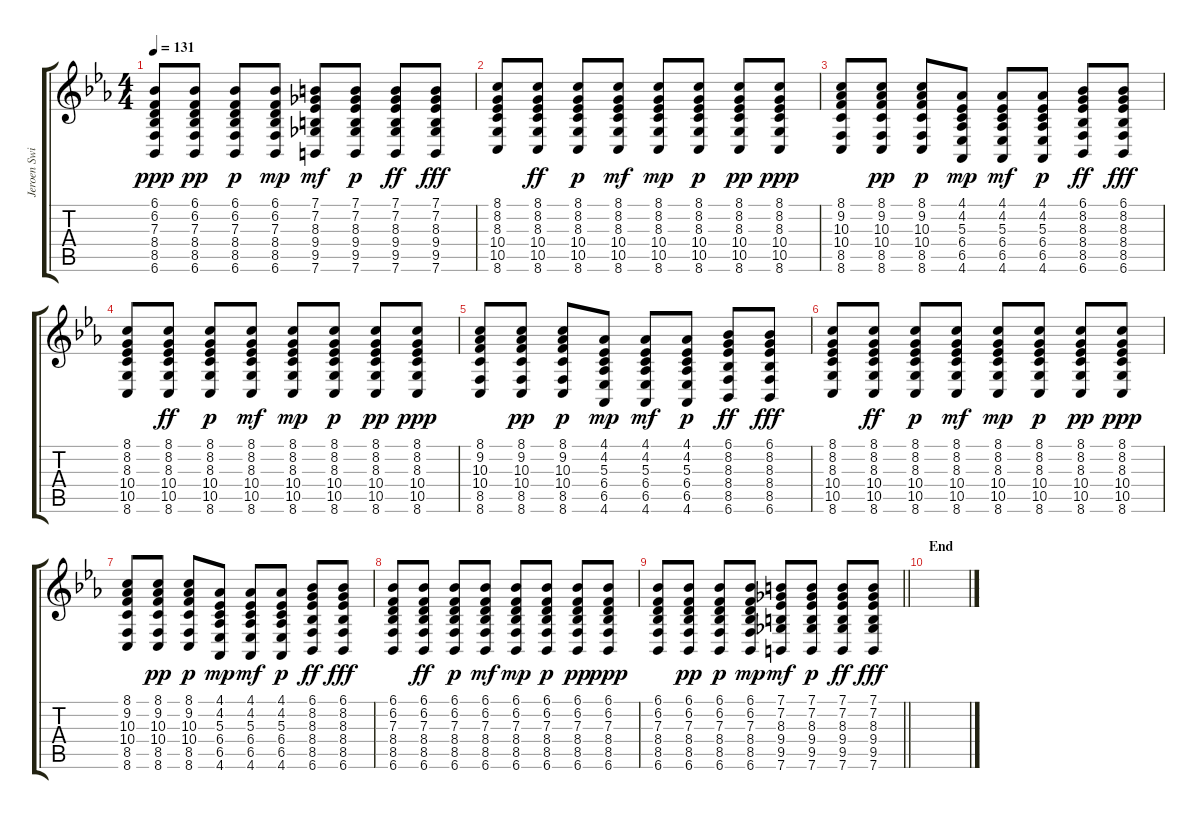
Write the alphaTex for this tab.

\track ("Jeroen Swinnen (Helicopter Effect)" "Jeroen Swi") {instrument breathnoise}
\staff {score tabs}
\tuning (E4 B3 G3 D3 A2 E2) {hide}
\ts (4 4)
\tempo 131
\clef g2
\ks cminor
(6.1 6.2 7.3 8.4 8.5 6.6).8{dy ppp} (6.1 6.2 7.3 8.4 8.5 6.6).8{dy pp} (6.1 6.2 7.3 8.4 8.5 6.6).8{dy p} (6.1 6.2 7.3 8.4 8.5 6.6).8{dy mp} (7.1 7.2 8.3 9.4 9.5 7.6).8{dy mf} (7.1 7.2 8.3 9.4 9.5 7.6).8{dy p} (7.1 7.2 8.3 9.4 9.5 7.6).8{dy ff} (7.1 7.2 8.3 9.4 9.5 7.6).8{dy fff} |
(8.1 8.2 8.3 10.4 10.5 8.6).8 (8.1 8.2 8.3 10.4 10.5 8.6).8{dy ff} (8.1 8.2 8.3 10.4 10.5 8.6).8{dy p} (8.1 8.2 8.3 10.4 10.5 8.6).8{dy mf} (8.1 8.2 8.3 10.4 10.5 8.6).8{dy mp} (8.1 8.2 8.3 10.4 10.5 8.6).8{dy p} (8.1 8.2 8.3 10.4 10.5 8.6).8{dy pp} (8.1 8.2 8.3 10.4 10.5 8.6).8{dy ppp} |
(8.1 9.2 10.3 10.4 8.5 8.6).8 (8.1 9.2 10.3 10.4 8.5 8.6).8{dy pp} (8.1 9.2 10.3 10.4 8.5 8.6).8{dy p} (4.1 4.2 5.3 6.4 6.5 4.6).8{dy mp} (4.1 4.2 5.3 6.4 6.5 4.6).8{dy mf} (4.1 4.2 5.3 6.4 6.5 4.6).8{dy p} (6.1 8.2 8.3 8.4 8.5 6.6).8{dy ff} (6.1 8.2 8.3 8.4 8.5 6.6).8{dy fff} |
(8.1 8.2 8.3 10.4 10.5 8.6).8 (8.1 8.2 8.3 10.4 10.5 8.6).8{dy ff} (8.1 8.2 8.3 10.4 10.5 8.6).8{dy p} (8.1 8.2 8.3 10.4 10.5 8.6).8{dy mf} (8.1 8.2 8.3 10.4 10.5 8.6).8{dy mp} (8.1 8.2 8.3 10.4 10.5 8.6).8{dy p} (8.1 8.2 8.3 10.4 10.5 8.6).8{dy pp} (8.1 8.2 8.3 10.4 10.5 8.6).8{dy ppp} |
(8.1 9.2 10.3 10.4 8.5 8.6).8 (8.1 9.2 10.3 10.4 8.5 8.6).8{dy pp} (8.1 9.2 10.3 10.4 8.5 8.6).8{dy p} (4.1 4.2 5.3 6.4 6.5 4.6).8{dy mp} (4.1 4.2 5.3 6.4 6.5 4.6).8{dy mf} (4.1 4.2 5.3 6.4 6.5 4.6).8{dy p} (6.1 8.2 8.3 8.4 8.5 6.6).8{dy ff} (6.1 8.2 8.3 8.4 8.5 6.6).8{dy fff} |
(8.1 8.2 8.3 10.4 10.5 8.6).8 (8.1 8.2 8.3 10.4 10.5 8.6).8{dy ff} (8.1 8.2 8.3 10.4 10.5 8.6).8{dy p} (8.1 8.2 8.3 10.4 10.5 8.6).8{dy mf} (8.1 8.2 8.3 10.4 10.5 8.6).8{dy mp} (8.1 8.2 8.3 10.4 10.5 8.6).8{dy p} (8.1 8.2 8.3 10.4 10.5 8.6).8{dy pp} (8.1 8.2 8.3 10.4 10.5 8.6).8{dy ppp} |
(8.1 9.2 10.3 10.4 8.5 8.6).8 (8.1 9.2 10.3 10.4 8.5 8.6).8{dy pp} (8.1 9.2 10.3 10.4 8.5 8.6).8{dy p} (4.1 4.2 5.3 6.4 6.5 4.6).8{dy mp} (4.1 4.2 5.3 6.4 6.5 4.6).8{dy mf} (4.1 4.2 5.3 6.4 6.5 4.6).8{dy p} (6.1 8.2 8.3 8.4 8.5 6.6).8{dy ff} (6.1 8.2 8.3 8.4 8.5 6.6).8{dy fff} |
(6.1 6.2 7.3 8.4 8.5 6.6).8 (6.1 6.2 7.3 8.4 8.5 6.6).8{dy ff} (6.1 6.2 7.3 8.4 8.5 6.6).8{dy p} (6.1 6.2 7.3 8.4 8.5 6.6).8{dy mf} (6.1 6.2 7.3 8.4 8.5 6.6).8{dy mp} (6.1 6.2 7.3 8.4 8.5 6.6).8{dy p} (6.1 6.2 7.3 8.4 8.5 6.6).8{dy pp} (6.1 6.2 7.3 8.4 8.5 6.6).8{dy ppp} |
\barLineRight lightlight
(6.1 6.2 7.3 8.4 8.5 6.6).8 (6.1 6.2 7.3 8.4 8.5 6.6).8{dy pp} (6.1 6.2 7.3 8.4 8.5 6.6).8{dy p} (6.1 6.2 7.3 8.4 8.5 6.6).8{dy mp} (7.1 7.2 8.3 9.4 9.5 7.6).8{dy mf} (7.1 7.2 8.3 9.4 9.5 7.6).8{dy p} (7.1 7.2 8.3 9.4 9.5 7.6).8{dy ff} (7.1 7.2 8.3 9.4 9.5 7.6).8{dy fff} |
\section ("" "End")
